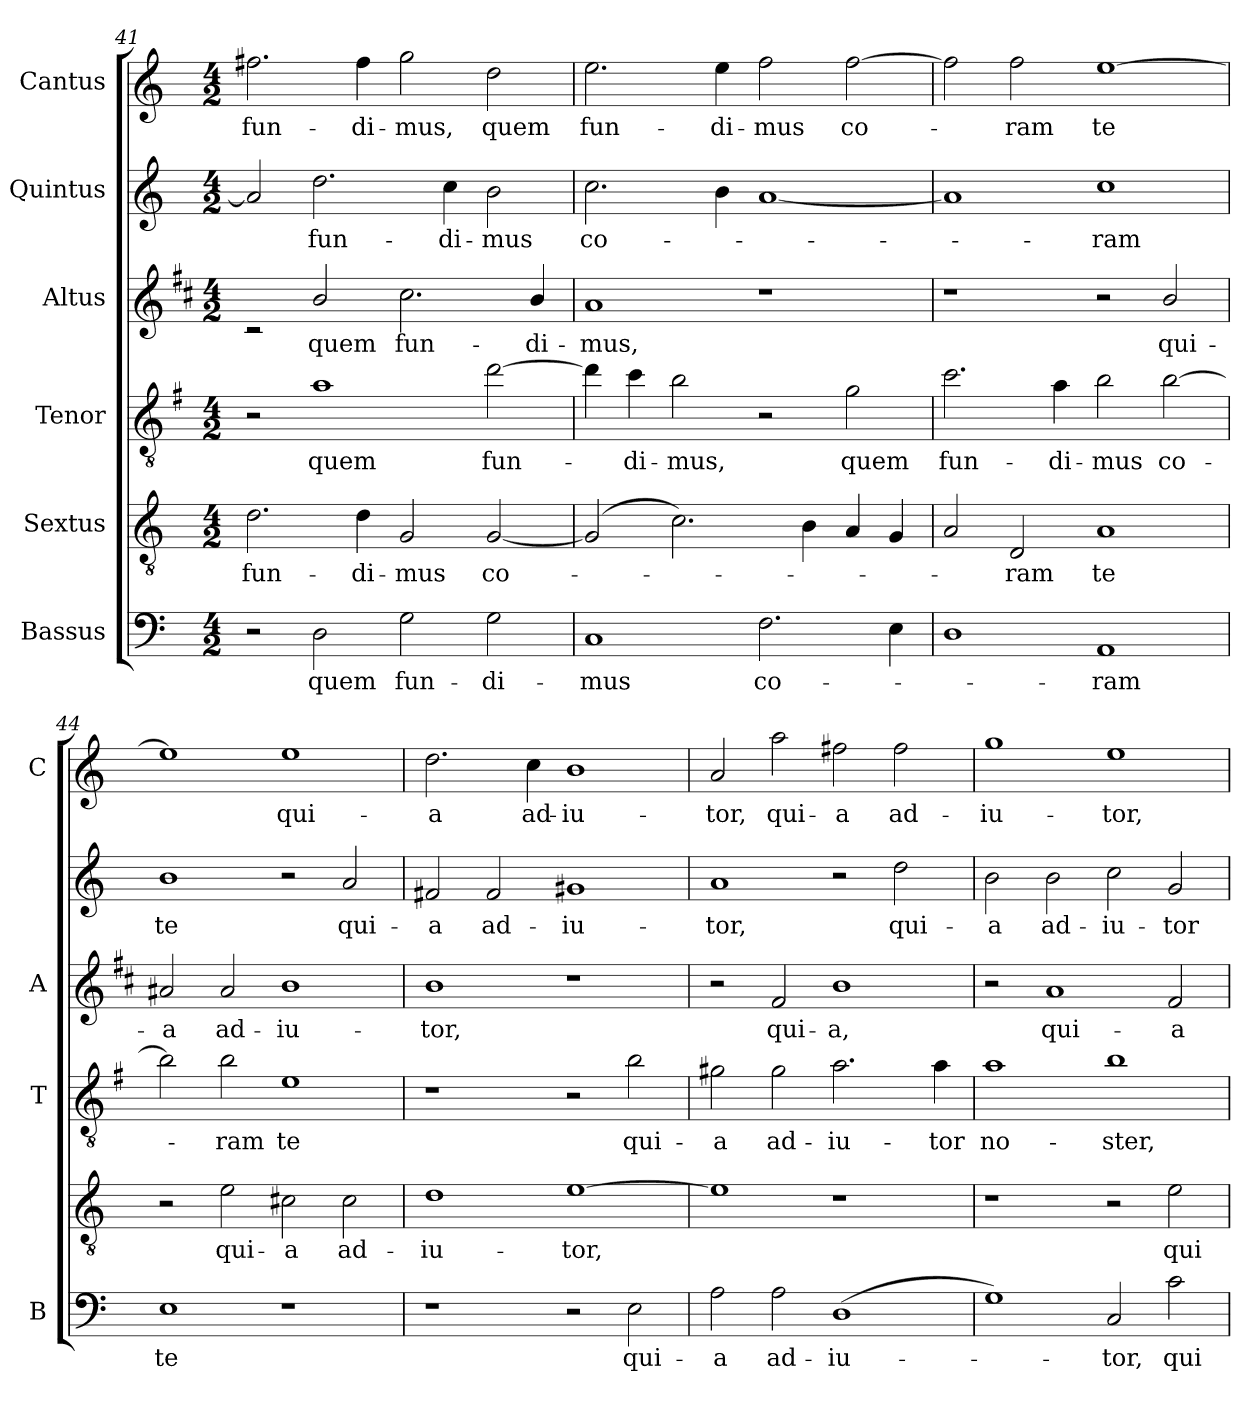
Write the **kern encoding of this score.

**kern	**text	**kern	**text	**kern	**text	**kern	**text	**kern	**text	**kern	**text
*part6	*part6	*part5	*part5	*part4	*part4	*part3	*part3	*part2	*part2	*part1	*part1
*staff6	*staff6	*staff5	*staff5	*staff4	*staff4	*staff3	*staff3	*staff2	*staff2	*staff1	*staff1
*I"Bassus	*	*I"Sextus	*	*I"Tenor	*	*I"Altus	*	*I"Quintus	*	*I"Cantus	*
*I'B	*	*	*	*I'T	*	*I'A	*	*	*	*I'C	*
*clefF4	*	*clefGv2	*	*clefGv2	*	*clefG2	*	*clefG2	*	*clefG2	*
*	*	*	*	*ITrd4c7	*	*ITrd1c2	*	*	*	*	*
*k[]	*	*k[]	*	*k[]	*	*k[]	*	*k[]	*	*k[]	*
*C:	*	*C:	*	*C:	*	*C:	*	*C:	*	*C:	*
*M4/2	*	*M4/2	*	*M4/2	*	*M4/2	*	*M4/2	*	*M4/2	*
=41	=41	=41	=41	=41	=41	=41	=41	=41	=41	=41	=41
!	!	!	!LO:LY:b	!	!	!	!	!	!	!	!LO:LY:b
2r	.	2.d\	fun-	2r	.	2rc	.	2a/]	.	2.ff#X\	fun-
!	!LO:LY:b	!	!	!	!LO:LY:b	!	!LO:LY:b	!	!LO:LY:b	!	!
2D\	quem	.	.	1d	quem	2a/	quem	2.dd\	fun-	.	.
!	!	!	!LO:LY:b	!	!	!	!	!	!	!	!LO:LY:b
.	.	4d\	-di-	.	.	.	.	.	.	4ff#\	-di-
!	!LO:LY:b	!	!LO:LY:b	!	!	!	!LO:LY:b	!	!	!	!LO:LY:b
2G\	fun-	2G/	-mus	.	.	2.b\	fun-	.	.	2gg\	-mus,
!	!	!	!	!	!	!	!	!	!LO:LY:b	!	!
.	.	.	.	.	.	.	.	4cc\	-di-	.	.
!	!LO:LY:b	!	!LO:LY:b	!	!LO:LY:b	!	!	!	!LO:LY:b	!	!LO:LY:b
2G\	-di-	[2G/	co-	[2g\	fun-	.	.	2b\	-mus	2dd\	quem
!	!	!	!	!	!	!	!LO:LY:b	!	!	!	!
.	.	.	.	.	.	4a/	-di-	.	.	.	.
=42	=42	=42	=42	=42	=42	=42	=42	=42	=42	=42	=42
!	!LO:LY:b	!	!	!	!	!	!LO:LY:b	!	!LO:LY:b	!	!LO:LY:b
1C	-mus	(>2G/]	.	4g\]	.	1g	-mus,	2.cc\	co-	2.ee\	fun-
!	!	!	!	!	!LO:LY:b	!	!	!	!	!	!
.	.	.	.	4f\	-di-	.	.	.	.	.	.
!	!	!	!	!	!LO:LY:b	!	!	!	!	!	!
.	.	2.c\)	.	2e\	-mus,	.	.	.	.	.	.
!	!	!	!	!	!	!	!	!	!	!	!LO:LY:b
.	.	.	.	.	.	.	.	4b\	.	4ee\	-di-
!	!LO:LY:b	!	!	!	!	!	!	!	!	!	!LO:LY:b
2.F\	co-	.	.	2r	.	1r	.	[1a	.	2ff\	-mus
.	.	4B\	.	.	.	.	.	.	.	.	.
!	!	!	!	!	!LO:LY:b	!	!	!	!	!	!LO:LY:b
.	.	4A/	.	2c\	quem	.	.	.	.	[2ff\	co-
4E\	.	4G/	.	.	.	.	.	.	.	.	.
=43	=43	=43	=43	=43	=43	=43	=43	=43	=43	=43	=43
!	!	!	!	!	!LO:LY:b	!	!	!	!	!	!
1D	.	2A/	.	2.f\	fun-	1r	.	1a]	.	2ff\]	.
!	!	!	!LO:LY:b	!	!	!	!	!	!	!	!LO:LY:b
.	.	2D/	-ram	.	.	.	.	.	.	2ff\	-ram
!	!	!	!	!	!LO:LY:b	!	!	!	!	!	!
.	.	.	.	4d\	-di-	.	.	.	.	.	.
!	!LO:LY:b	!	!LO:LY:b	!	!LO:LY:b	!	!	!	!LO:LY:b	!	!LO:LY:b
1AA	-ram	1A	te	2e\	-mus	2r	.	1cc	-ram	[1ee	te
!	!	!	!	!	!LO:LY:b	!	!LO:LY:b	!	!	!	!
.	.	.	.	[2e\	co-	2a/	qui-	.	.	.	.
!!LO:PB:g=z
=44	=44	=44	=44	=44	=44	=44	=44	=44	=44	=44	=44
!	!LO:LY:b	!	!	!	!	!	!LO:LY:b	!	!LO:LY:b	!	!
1E	te	2r	.	2e\]	.	2g#X/	-a	1b	te	1ee]	.
!	!	!	!LO:LY:b	!	!LO:LY:b	!	!LO:LY:b	!	!	!	!
.	.	2e\	qui-	2e\	-ram	2g#/	ad-	.	.	.	.
!	!	!	!LO:LY:b	!	!LO:LY:b	!	!LO:LY:b	!	!	!	!LO:LY:b
1r	.	2c#X\	-a	1A	te	1a	-iu-	2r	.	1ee	qui-
!	!	!	!LO:LY:b	!	!	!	!	!	!LO:LY:b	!	!
.	.	2c#\	ad-	.	.	.	.	2a/	qui-	.	.
=45	=45	=45	=45	=45	=45	=45	=45	=45	=45	=45	=45
!	!	!	!LO:LY:b	!	!	!	!LO:LY:b	!	!LO:LY:b	!	!LO:LY:b
1r	.	1d	-iu-	1r	.	1a	-tor,	2f#X/	-a	2.dd\	-a
!	!	!	!	!	!	!	!	!	!LO:LY:b	!	!
.	.	.	.	.	.	.	.	2f#/	ad-	.	.
!	!	!	!	!	!	!	!	!	!	!	!LO:LY:b
.	.	.	.	.	.	.	.	.	.	4cc\	ad-
!	!	!	!LO:LY:b	!	!	!	!	!	!LO:LY:b	!	!LO:LY:b
2r	.	[1e	-tor,	2r	.	1r	.	1g#X	-iu-	1b	-iu-
!	!LO:LY:b	!	!	!	!LO:LY:b	!	!	!	!	!	!
2E\	qui-	.	.	2e\	qui-	.	.	.	.	.	.
=46	=46	=46	=46	=46	=46	=46	=46	=46	=46	=46	=46
!	!LO:LY:b	!	!	!	!LO:LY:b	!	!	!	!LO:LY:b	!	!LO:LY:b
2A\	-a	1e]	.	2c#X\	-a	2r	.	1a	-tor,	2a/	-tor,
!	!LO:LY:b	!	!	!	!LO:LY:b	!	!LO:LY:b	!	!	!	!LO:LY:b
2A\	ad-	.	.	2c#\	ad-	2e/	qui-	.	.	2aa\	qui-
!	!LO:LY:b	!	!	!	!LO:LY:b	!	!LO:LY:b	!	!	!	!LO:LY:b
(>1D	-iu-	1r	.	2.d\	-iu-	1a	-a,	2r	.	2ff#X\	-a
!	!	!	!	!	!	!	!	!	!LO:LY:b	!	!LO:LY:b
.	.	.	.	.	.	.	.	2dd\	qui-	2ff#\	ad-
!	!	!	!	!	!LO:LY:b	!	!	!	!	!	!
.	.	.	.	4d\	-tor	.	.	.	.	.	.
=47	=47	=47	=47	=47	=47	=47	=47	=47	=47	=47	=47
!	!	!	!	!	!LO:LY:b	!	!	!	!LO:LY:b	!	!LO:LY:b
1G)	.	1r	.	1d	no-	2r	.	2b\	-a	1gg	-iu-
!	!	!	!	!	!	!	!LO:LY:b	!	!LO:LY:b	!	!
.	.	.	.	.	.	1g	qui-	2b\	ad-	.	.
!	!LO:LY:b	!	!	!	!LO:LY:b	!	!	!	!LO:LY:b	!	!LO:LY:b
2C/	-tor,	2r	.	1e	-ster,	.	.	2cc\	-iu-	1ee	-tor,
!	!LO:LY:b	!	!LO:LY:b	!	!	!	!LO:LY:b	!	!LO:LY:b	!	!
2c\	qui-	2e\	qui-	.	.	2e/	-a	2g/	-tor	.	.
=	=	=	=	=	=	=	=	=	=	=	=
*-	*-	*-	*-	*-	*-	*-	*-	*-	*-	*-	*-
